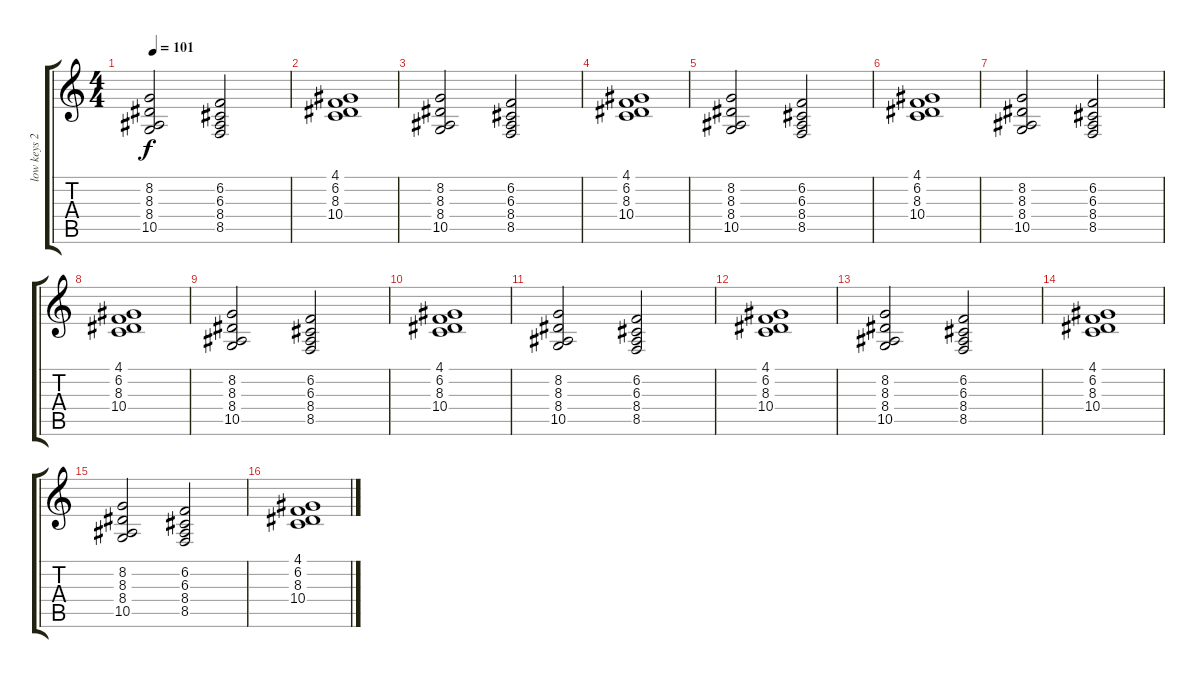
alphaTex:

\track ("low keys 2" "low keys 2") {instrument recorder}
\staff {score tabs}
\tuning (E4 B3 G3 D3 A2 E2) {hide}
\ts (4 4)
\tempo 101
\clef g2
\ks c
(8.2 8.3 8.4 10.5).2{dy f} (6.2 6.3 8.4 8.5).2 |
(4.1 6.2 8.3 10.4).1 |
(8.2 8.3 8.4 10.5).2 (6.2 6.3 8.4 8.5).2 |
(4.1 6.2 8.3 10.4).1 |
(8.2 8.3 8.4 10.5).2 (6.2 6.3 8.4 8.5).2 |
(4.1 6.2 8.3 10.4).1 |
(8.2 8.3 8.4 10.5).2 (6.2 6.3 8.4 8.5).2 |
(4.1 6.2 8.3 10.4).1 |
(8.2 8.3 8.4 10.5).2 (6.2 6.3 8.4 8.5).2 |
(4.1 6.2 8.3 10.4).1 |
(8.2 8.3 8.4 10.5).2 (6.2 6.3 8.4 8.5).2 |
(4.1 6.2 8.3 10.4).1 |
(8.2 8.3 8.4 10.5).2 (6.2 6.3 8.4 8.5).2 |
(4.1 6.2 8.3 10.4).1 |
(8.2 8.3 8.4 10.5).2 (6.2 6.3 8.4 8.5).2 |
(4.1 6.2 8.3 10.4).1
